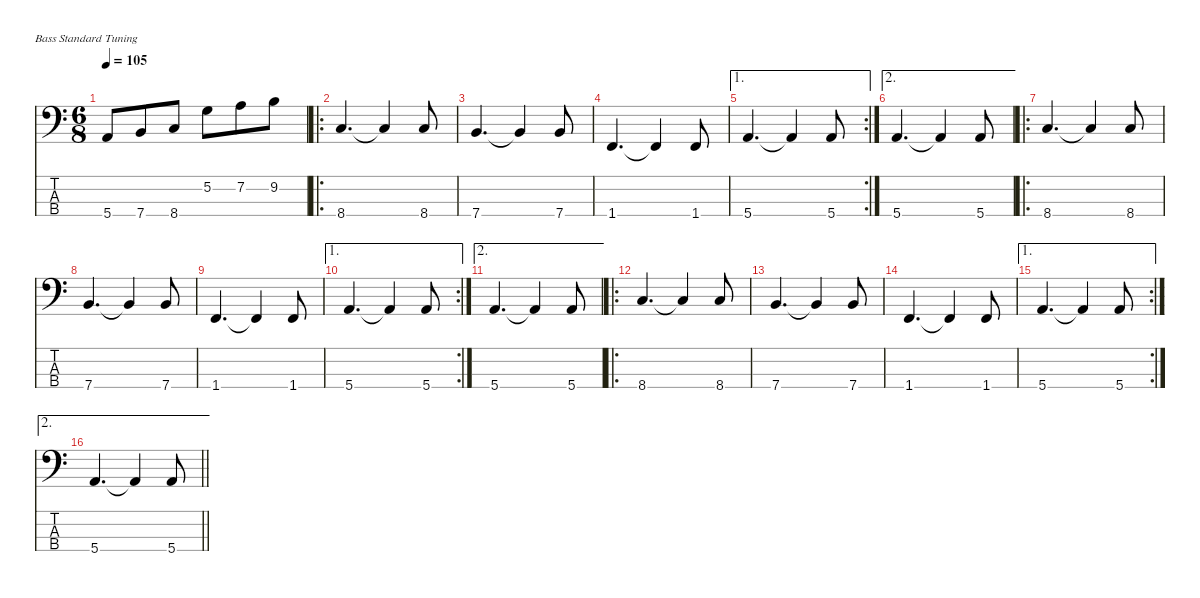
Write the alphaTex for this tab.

\defaultSystemsLayout 4
\hideDynamics
\bracketExtendMode nobrackets
\singleTrackTrackNamePolicy hidden
\multiTrackTrackNamePolicy hidden
\firstSystemTrackNameMode fullname
\firstSystemTrackNameOrientation horizontal
\otherSystemsTrackNameOrientation horizontal
\track ("Bass" "el.bs.") {defaultSystemsLayout 4 instrument electricbassfinger}
\staff {score tabs}
\tuning (G2 D2 A1 E1)
\ts (6 8)
\beaming (8 3 3)
\tempo 105
\clef f4
\ks c
5.4.8{dy f beam Up} 7.4.8{beam Up} 8.4.8{beam Up} 5.2.8{beam Down} 7.2.8{beam Down} 9.2.8{beam Down} |
\ro
8.4.4{d beam Up} 8.4{t}.4{beam Up} 8.4.8{beam Up} |
7.4.4{d beam Up} 7.4{t}.4{beam Up} 7.4.8{beam Up} |
1.4.4{d beam Up} 1.4{t}.4{beam Up} 1.4.8{beam Up} |
\ae 1
\rc 2
5.4.4{d beam Up} 5.4{t}.4{beam Up} 5.4.8{beam Up} |
\ae 2
5.4.4{d beam Up} 5.4{t}.4{beam Up} 5.4.8{beam Up} |
\ro
8.4.4{d beam Up} 8.4{t}.4{beam Up} 8.4.8{beam Up} |
7.4.4{d beam Up} 7.4{t}.4{beam Up} 7.4.8{beam Up} |
1.4.4{d beam Up} 1.4{t}.4{beam Up} 1.4.8{beam Up} |
\ae 1
\rc 2
5.4.4{d beam Up} 5.4{t}.4{beam Up} 5.4.8{beam Up} |
\ae 2
5.4.4{d beam Up} 5.4{t}.4{beam Up} 5.4.8{beam Up} |
\ro
8.4.4{d beam Up} 8.4{t}.4{beam Up} 8.4.8{beam Up} |
7.4.4{d beam Up} 7.4{t}.4{beam Up} 7.4.8{beam Up} |
1.4.4{d beam Up} 1.4{t}.4{beam Up} 1.4.8{beam Up} |
\ae 1
\rc 2
5.4.4{d beam Up} 5.4{t}.4{beam Up} 5.4.8{beam Up} |
\ae 2
\barLineRight lightlight
5.4.4{d beam Up} 5.4{t}.4{beam Up} 5.4.8{beam Up}
